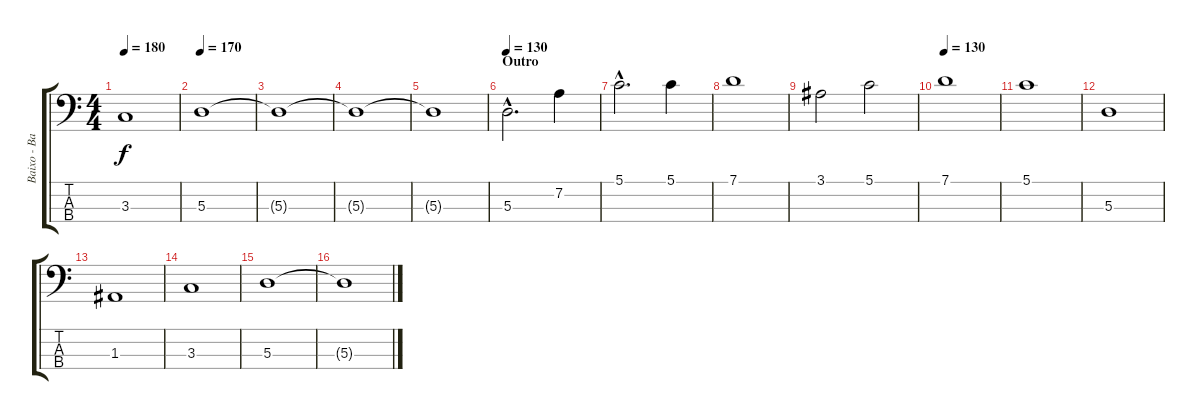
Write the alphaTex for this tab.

\track ("Baixo - Bass" "Baixo - Ba") {instrument electricbassfinger}
\staff {score tabs}
\tuning (G2 D2 A1 E1) {hide}
\ts (4 4)
\tempo 180
\clef f4
\ks c
3.3{t}.1{dy f} |
\tempo 170
5.3.1 |
5.3{t}.1 |
5.3{t}.1 |
5.3{t}.1 |
\section ("" "Outro")
\tempo 130
5.3{hac}.2{d volume 10} 7.2.4 |
5.1{hac}.2{d} 5.1.4 |
7.1.1 |
3.1.2 5.1.2 |
\tempo 130
7.1.1 |
5.1.1 |
5.3.1 |
1.3.1 |
3.3.1 |
5.3.1 |
5.3{t}.1
